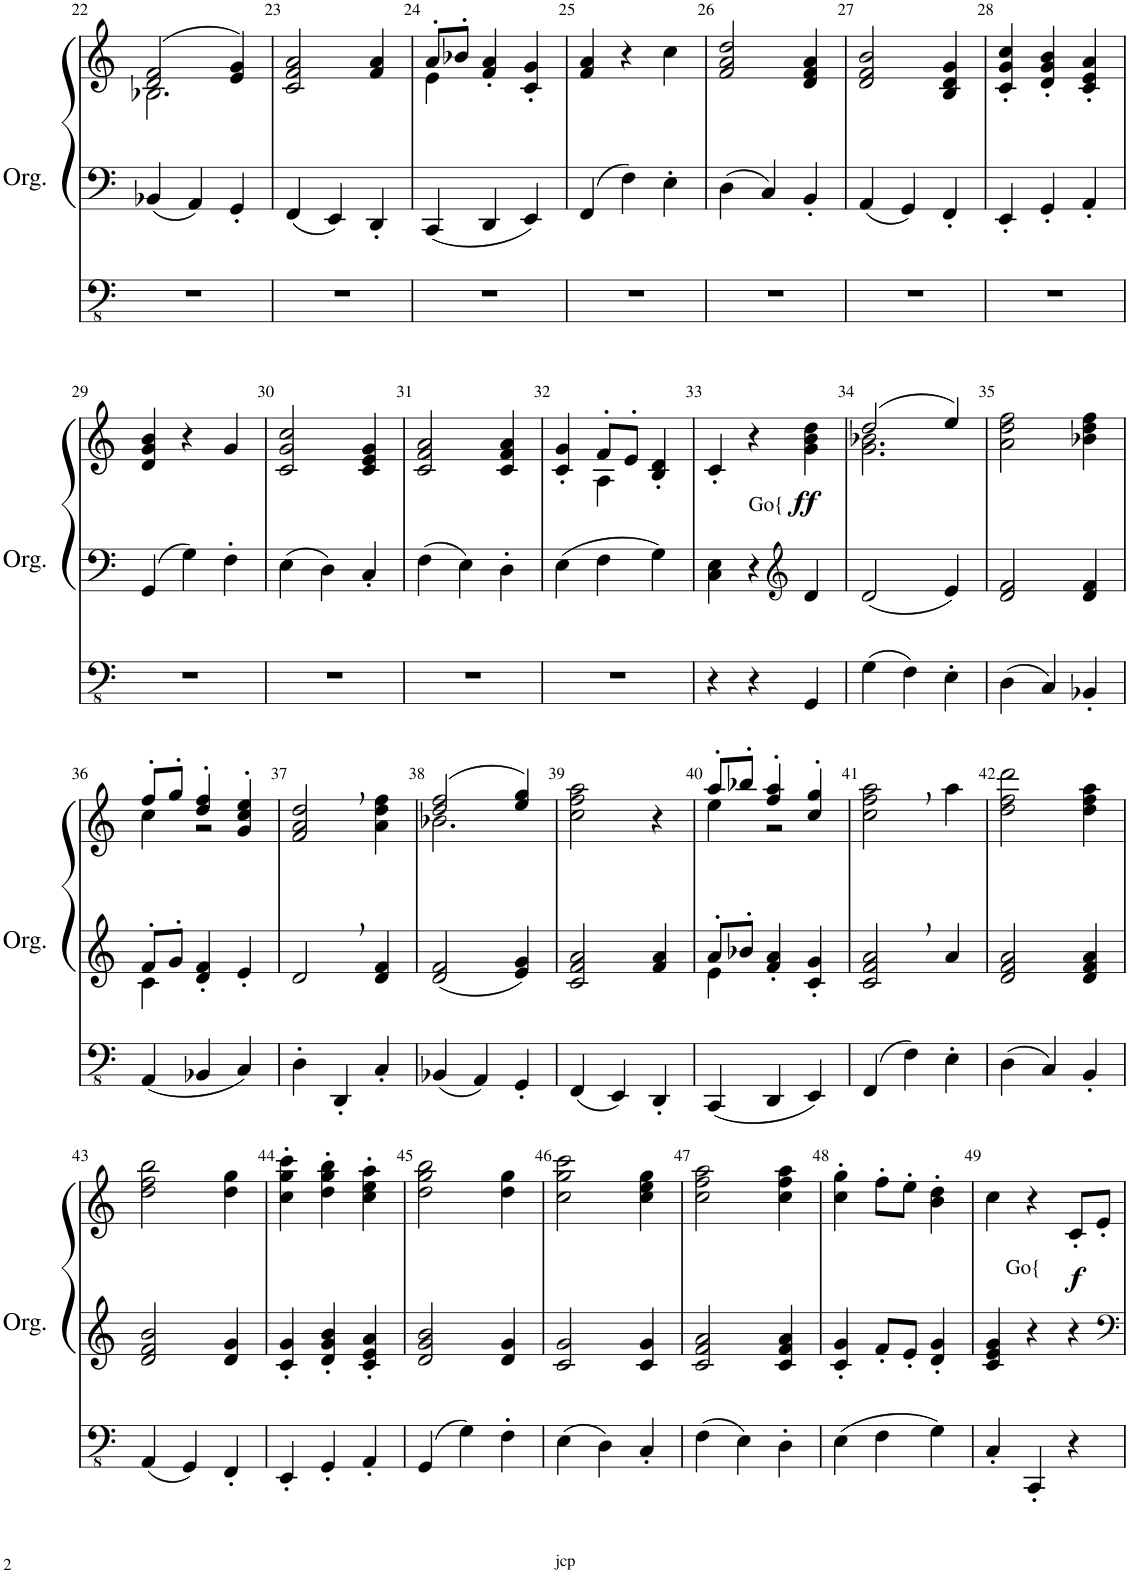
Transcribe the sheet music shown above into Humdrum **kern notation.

**kern	**kern	**kern	**dynam
*part1	*part1	*part1	*part1
*staff3	*staff2	*staff1	*staff1/2/3
*I"Orgue à tuyaux	*	*	*
*I'Org.	*	*	*
!!LO:PB:g=z
*clefFv4	*clefF4	*clefG2	*
*k[]	*k[]	*k[]	*
*M3/4	*M3/4	*M3/4	*
=22	=22	=22	=22
*	*	*^	*
2.r	4BB-X/	(2d/ 2f/	2.B-X\	.
.	4AA/	.	.	.
.	4GG'/	4e/ 4g/)	.	.
*	*	*v	*v	*
=23	=23	=23	=23
2.r	4FF/	2c/ 2f/ 2a/	.
.	4EE/	.	.
.	4DD'/	4f/ 4a/	.
=24	=24	=24	=24
*	*	*^	*
2.r	4CC/	8a'/L	4e\	.
.	.	8b-X'/J	.	.
.	4DD/	4f/' 4a/'	2ryy	.
.	4EE/	4c/' 4g/'	.	.
*	*	*v	*v	*
=25	=25	=25	=25
2.r	4FF/	4f/ 4a/	.
.	4F\	4r	.
.	4E'\	4cc\	.
=26	=26	=26	=26
2.r	4D\	2f/ 2a/ 2dd/	.
.	4C/	.	.
.	4BB'/	4d/ 4f/ 4a/	.
=27	=27	=27	=27
2.r	4AA/	2d/ 2f/ 2b/	.
.	4GG/	.	.
.	4FF'/	4B/ 4d/ 4g/	.
=28	=28	=28	=28
2.r	4EE'/	4c/' 4g/' 4cc/'	.
.	4GG'/	4d/' 4g/' 4b/'	.
.	4AA'/	4c/' 4e/' 4a/'	.
!!LO:LB:g=z
=29	=29	=29	=29
2.r	4GG/	4d/ 4g/ 4b/	.
.	4G\	4r	.
.	4F'\	4g/	.
=30	=30	=30	=30
2.r	4E\	2c/ 2g/ 2cc/	.
.	4D\	.	.
.	4C'/	4c/ 4e/ 4g/	.
=31	=31	=31	=31
2.r	4F\	2c/ 2f/ 2a/	.
.	4E\	.	.
.	4D'\	4c/ 4f/ 4a/	.
=32	=32	=32	=32
*	*	*^	*
2.r	4E\	4c/' 4g/'	4ryy	.
.	4F\	8f'/L	4A\	.
.	.	8e'/J	.	.
.	4G\	4B/' 4d/'	4ryy	.
*	*	*v	*v	*
=33	=33	=33	=33
4r	4C\ 4E\	4c'/	.
!	!	!LO:TX:b:t=Go{	!
4r	4r	4r	.
*	*clefG2	*	*
!	!	!	!LO:DY:b
4GGG/	4d/	4g\ 4b\ 4dd\	ff
=34	=34	=34	=34
*	*	*^	*
4GG\	2d/	(2dd/	2.g\ 2.b-X\	.
4FF\	.	.	.	.
4EE'\	4e/	4ee/)	.	.
*	*	*v	*v	*
=35	=35	=35	=35
4DD\	2d/ 2f/	2a\ 2dd\ 2ff\	.
4CC/	.	.	.
4BBB-X'/	4d/ 4f/	4b-X\ 4dd\ 4ff\	.
!!LO:LB:g=z
=36	=36	=36	=36
*	*^	*^	*
4AAA/	8f'/L	4c\	8ff'/L	4cc\	.
.	8g'/J	.	8gg'/J	.	.
4BBB-X/	4d/' 4f/'	2ryy	4dd/' 4ff/'	2r	.
4CC/	4e'/	.	4g/' 4cc/' 4ee/'	.	.
*	*v	*v	*	*	*
*	*	*v	*v	*
=37	=37	=37	=37
4DD'\	2d,/	2f/, 2a/, 2dd/,	.
4DDD'/	.	.	.
4CC'/	4d/ 4f/	4a\ 4dd\ 4ff\	.
=38	=38	=38	=38
*	*	*^	*
4BBB-X/	2d/ 2f/	(2dd/ 2ff/	2.b-X\	.
4AAA/	.	.	.	.
4GGG'/	4e/ 4g/	4ee/ 4gg/)	.	.
*	*	*v	*v	*
=39	=39	=39	=39
4FFF/	2c/ 2f/ 2a/	2cc\ 2ff\ 2aa\	.
4EEE/	.	.	.
4DDD'/	4f/ 4a/	4r	.
=40	=40	=40	=40
*	*^	*^	*
4CCC/	8a'/L	4e\	8aa'/L	4ee\	.
.	8b-X'/J	.	8bb-X'/J	.	.
4DDD/	4f/' 4a/'	2ryy	4ff/' 4aa/'	2r	.
4EEE/	4c/' 4g/'	.	4cc/' 4gg/'	.	.
*	*v	*v	*	*	*
*	*	*v	*v	*
=41	=41	=41	=41
4FFF/	2c/, 2f/, 2a/,	2cc\, 2ff\, 2aa\,	.
4FF\	.	.	.
4EE'\	4a/	4aa\	.
=42	=42	=42	=42
4DD\	2d/ 2f/ 2a/	2dd\ 2ff\ 2ddd\	.
4CC/	.	.	.
4BBB'/	4d/ 4f/ 4a/	4dd\ 4ff\ 4aa\	.
!!LO:LB:g=z
=43	=43	=43	=43
4AAA/	2d/ 2f/ 2b/	2dd\ 2ff\ 2bb\	.
4GGG/	.	.	.
4FFF'/	4d/ 4g/	4dd\ 4gg\	.
=44	=44	=44	=44
4EEE'/	4c/' 4g/'	4cc\' 4gg\' 4ccc\'	.
4GGG'/	4d/' 4g/' 4b/'	4dd\' 4gg\' 4bb\'	.
4AAA'/	4c/' 4e/' 4a/'	4cc\' 4ee\' 4aa\'	.
=45	=45	=45	=45
4GGG/	2d/ 2g/ 2b/	2dd\ 2gg\ 2bb\	.
4GG\	.	.	.
4FF'\	4d/ 4g/	4dd\ 4gg\	.
=46	=46	=46	=46
4EE\	2c/ 2g/	2cc\ 2gg\ 2ccc\	.
4DD\	.	.	.
4CC'/	4c/ 4g/	4cc\ 4ee\ 4gg\	.
=47	=47	=47	=47
4FF\	2c/ 2f/ 2a/	2cc\ 2ff\ 2aa\	.
4EE\	.	.	.
4DD'\	4c/ 4f/ 4a/	4cc\ 4ff\ 4aa\	.
=48	=48	=48	=48
4EE\	4c/' 4g/'	4cc\' 4gg\'	.
4FF\	8f'/L	8ff'\L	.
.	8e'/J	8ee'\J	.
4GG\	4d/' 4g/'	4b\' 4dd\'	.
=49	=49	=49	=49
4CC'/	4c/ 4e/ 4g/	4cc\	.
!	!	!LO:TX:b:t=Go{	!
4CCC'/	4r	4r	.
!	!	!	!LO:DY:b
4r	4r	8c'/L	f
.	.	8e'/J	.
=	=	=	=
*-	*-	*-	*-
